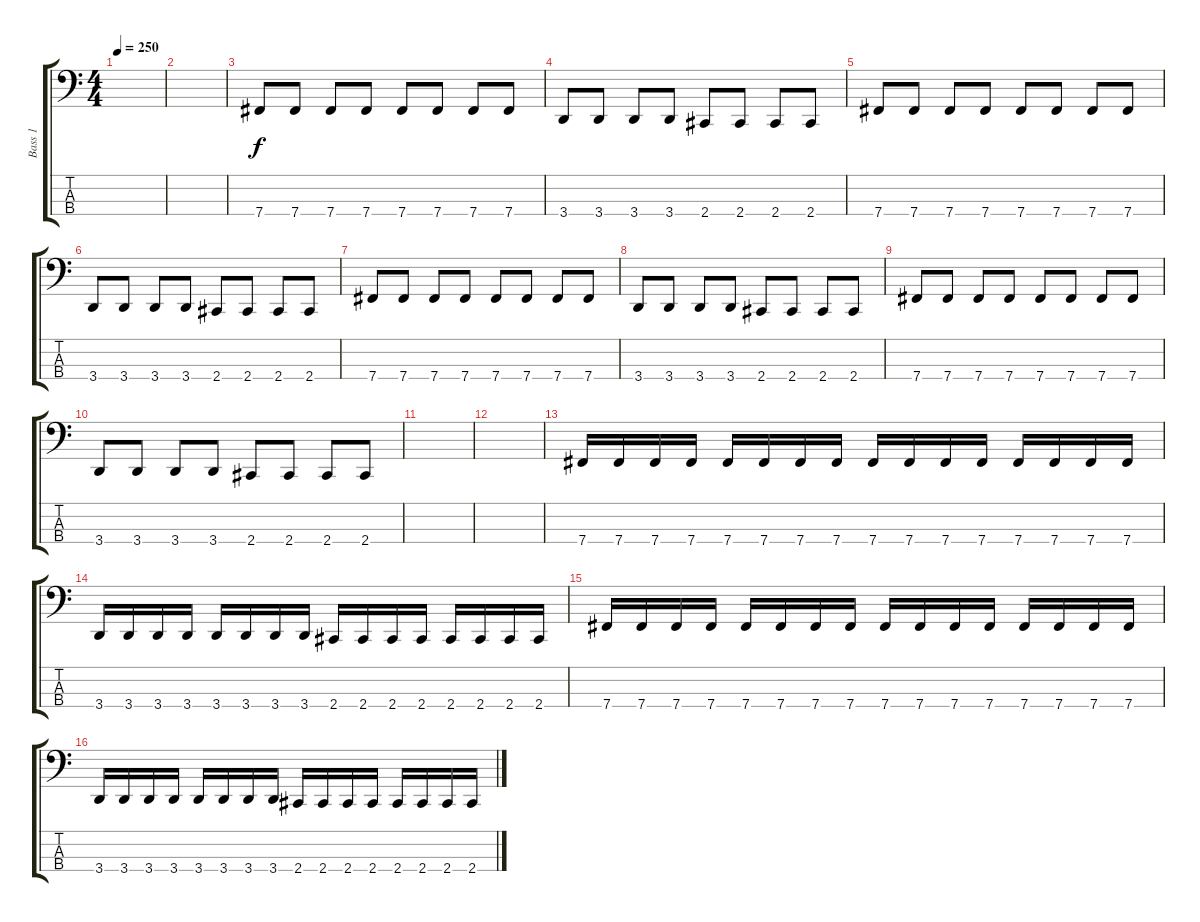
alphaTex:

\track ("Bass 1" "Bass 1") {instrument electricbasspick}
\staff {score tabs}
\tuning (E2 B1 Gb1 B0) {hide}
\ts (4 4)
\tempo 250
\clef f4
\ks c
|
|
7.4.8 7.4.8 7.4.8 7.4.8 7.4.8 7.4.8 7.4.8 7.4.8 |
3.4.8 3.4.8 3.4.8 3.4.8 2.4.8 2.4.8 2.4.8 2.4.8 |
7.4.8 7.4.8 7.4.8 7.4.8 7.4.8 7.4.8 7.4.8 7.4.8 |
3.4.8 3.4.8 3.4.8 3.4.8 2.4.8 2.4.8 2.4.8 2.4.8 |
7.4.8 7.4.8 7.4.8 7.4.8 7.4.8 7.4.8 7.4.8 7.4.8 |
3.4.8 3.4.8 3.4.8 3.4.8 2.4.8 2.4.8 2.4.8 2.4.8 |
7.4.8 7.4.8 7.4.8 7.4.8 7.4.8 7.4.8 7.4.8 7.4.8 |
3.4.8 3.4.8 3.4.8 3.4.8 2.4.8 2.4.8 2.4.8 2.4.8 |
|
|
7.4.16 7.4.16 7.4.16 7.4.16 7.4.16 7.4.16 7.4.16 7.4.16 7.4.16 7.4.16 7.4.16 7.4.16 7.4.16 7.4.16 7.4.16 7.4.16 |
3.4.16 3.4.16 3.4.16 3.4.16 3.4.16 3.4.16 3.4.16 3.4.16 2.4.16 2.4.16 2.4.16 2.4.16 2.4.16 2.4.16 2.4.16 2.4.16 |
7.4.16 7.4.16 7.4.16 7.4.16 7.4.16 7.4.16 7.4.16 7.4.16 7.4.16 7.4.16 7.4.16 7.4.16 7.4.16 7.4.16 7.4.16 7.4.16 |
3.4.16 3.4.16 3.4.16 3.4.16 3.4.16 3.4.16 3.4.16 3.4.16 2.4.16 2.4.16 2.4.16 2.4.16 2.4.16 2.4.16 2.4.16 2.4.16
